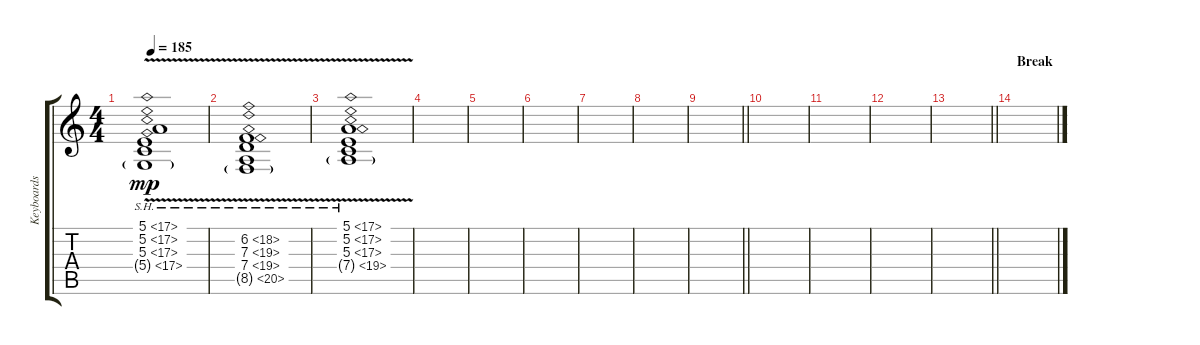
\track ("Keyboards" "Keyboards") {instrument pad6metallic}
\staff {score tabs}
\tuning (E4 B3 G3 D3 A2 D2) {hide}
\ts (4 4)
\tempo 185
\clef g2
\ks c
(5.1{sh 12} 5.2{sh 12} 5.3{sh 12} 5.4{sh 12 v g}).1{dy mp} |
(6.2{sh 12} 7.3{sh 12} 7.4{sh 12} 8.5{sh 12 v g}).1 |
(5.1{sh 12} 5.2{sh 12} 5.3{sh 12} 7.4{sh 12 v g}).1 |
|
|
|
|
|
\barLineRight lightlight
|
\section ("" "")
|
|
|
\barLineRight lightlight
|
\section ("" "Break")
